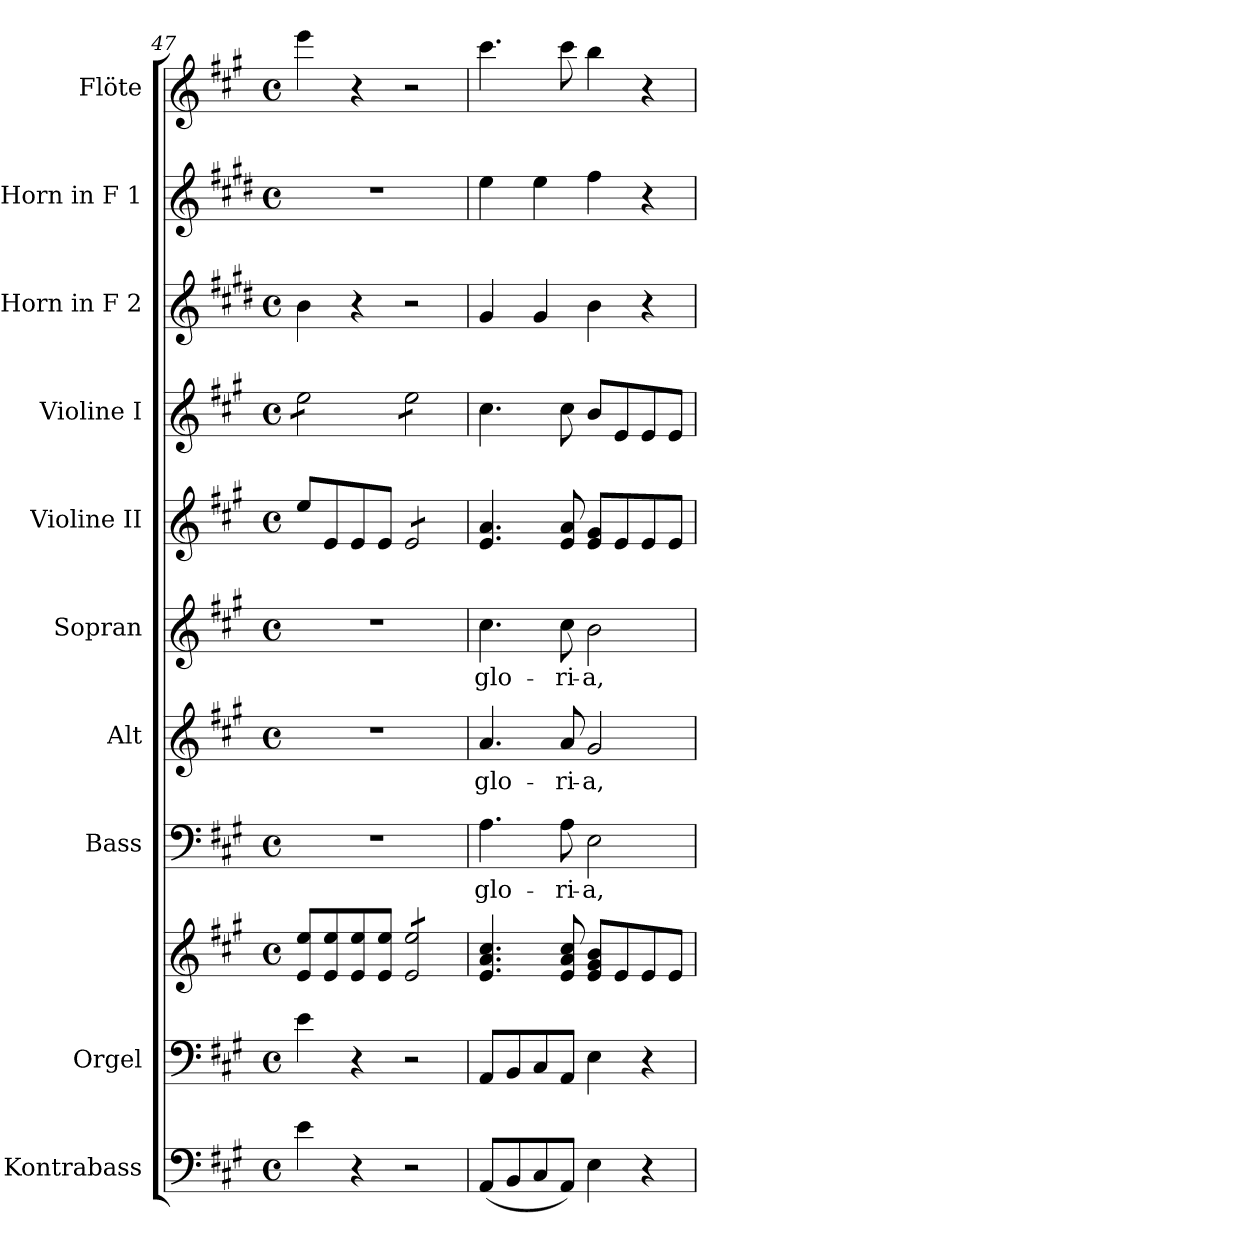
**kern	**kern	**kern	**kern	**text	**kern	**text	**kern	**text	**kern	**kern	**kern	**kern	**kern
*part10	*part9	*part9	*part8	*part8	*part7	*part7	*part6	*part6	*part5	*part4	*part3	*part2	*part1
*staff11	*staff10	*staff9	*staff8	*staff8	*staff7	*staff7	*staff6	*staff6	*staff5	*staff4	*staff3	*staff2	*staff1
*I"Kontrabass	*I"Orgel	*	*I"Bass	*	*I"Alt	*	*I"Sopran	*	*I"Violine II	*I"Violine I	*I"Horn in F 2	*I"Horn in F 1	*I"Flöte
*I'Kb.	*I'Org.	*	*I'B.	*	*I'A.	*	*I'S.	*	*I'Vl. II	*I'Vl. I	*	*	*I'Fl.
*clefF4	*clefF4	*clefG2	*clefF4	*	*clefG2	*	*clefG2	*	*clefG2	*clefG2	*clefG2	*clefG2	*clefG2
*ITrd7c12	*	*	*	*	*	*	*	*	*	*	*ITrd4c7	*ITrd4c7	*
*k[f#c#g#]	*k[f#c#g#]	*k[f#c#g#]	*k[f#c#g#]	*	*k[f#c#g#]	*	*k[f#c#g#]	*	*k[f#c#g#]	*k[f#c#g#]	*k[f#c#g#]	*k[f#c#g#]	*k[f#c#g#]
*A:	*A:	*A:	*A:	*	*A:	*	*A:	*	*A:	*A:	*A:	*A:	*A:
*M4/4	*M4/4	*M4/4	*M4/4	*	*M4/4	*	*M4/4	*	*M4/4	*M4/4	*M4/4	*M4/4	*M4/4
*met(c)	*met(c)	*met(c)	*met(c)	*	*met(c)	*	*met(c)	*	*met(c)	*met(c)	*met(c)	*met(c)	*met(c)
=47	=47	=47	=47	=47	=47	=47	=47	=47	=47	=47	=47	=47	=47
*	*	*	*	*	*	*	*	*	*	*tremolo	*	*	*
4E\	4e\	8e/ 8ee/L	1r	.	1r	.	1r	.	8ee/L	8ee\L	4e\	1r	4eee\
.	.	8e/ 8ee/	.	.	.	.	.	.	8e/	8ee\	.	.	.
4r	4r	8e/ 8ee/	.	.	.	.	.	.	8e/	8ee\	4r	.	4r
.	.	8e/ 8ee/J	.	.	.	.	.	.	8e/J	8ee\J	.	.	.
*	*	*tremolo	*	*	*	*	*	*	*	*	*	*	*
*	*	*	*	*	*	*	*	*	*tremolo	*	*	*	*
2r	2r	8e/ 8ee/L	.	.	.	.	.	.	8e/L	8ee\L	2r	.	2r
.	.	8e/ 8ee/	.	.	.	.	.	.	8e/	8ee\	.	.	.
.	.	8e/ 8ee/	.	.	.	.	.	.	8e/	8ee\	.	.	.
.	.	8e/ 8ee/J	.	.	.	.	.	.	8e/J	8ee\J	.	.	.
*	*	*	*	*	*	*	*	*	*	*Xtremolo	*	*	*
*	*	*	*	*	*	*	*	*	*Xtremolo	*	*	*	*
*	*	*Xtremolo	*	*	*	*	*	*	*	*	*	*	*
=48	=48	=48	=48	=48	=48	=48	=48	=48	=48	=48	=48	=48	=48
!	!	!	!	!LO:LY:b	!	!LO:LY:b	!	!LO:LY:b	!	!	!	!	!
(<8AAA/L	8AA/L	4.e/ 4.a/ 4.cc#/	4.A\	glo-	4.a/	glo-	4.cc#\	glo-	4.e/ 4.a/	4.cc#\	4c#/	4a\	4.ccc#\
8BBB/	8BB/	.	.	.	.	.	.	.	.	.	.	.	.
8CC#/	8C#/	.	.	.	.	.	.	.	.	.	4c#/	4a\	.
!	!	!	!	!LO:LY:b	!	!LO:LY:b	!	!LO:LY:b	!	!	!	!	!
8AAA/J)	8AA/J	8e/ 8a/ 8cc#/	8A\	-ri-	8a/	-ri-	8cc#\	-ri-	8e/ 8a/	8cc#\	.	.	8ccc#\
!	!	!	!	!LO:LY:b	!	!LO:LY:b	!	!LO:LY:b	!	!	!	!	!
4EE\	4E\	8e/ 8g#/ 8b/L	2E\	-a,	2g#/	-a,	2b\	-a,	8e/ 8g#/L	8b/L	4e\	4b\	4bb\
.	.	8e/	.	.	.	.	.	.	8e/	8e/	.	.	.
4r	4r	8e/	.	.	.	.	.	.	8e/	8e/	4r	4r	4r
.	.	8e/J	.	.	.	.	.	.	8e/J	8e/J	.	.	.
=	=	=	=	=	=	=	=	=	=	=	=	=	=
*-	*-	*-	*-	*-	*-	*-	*-	*-	*-	*-	*-	*-	*-
